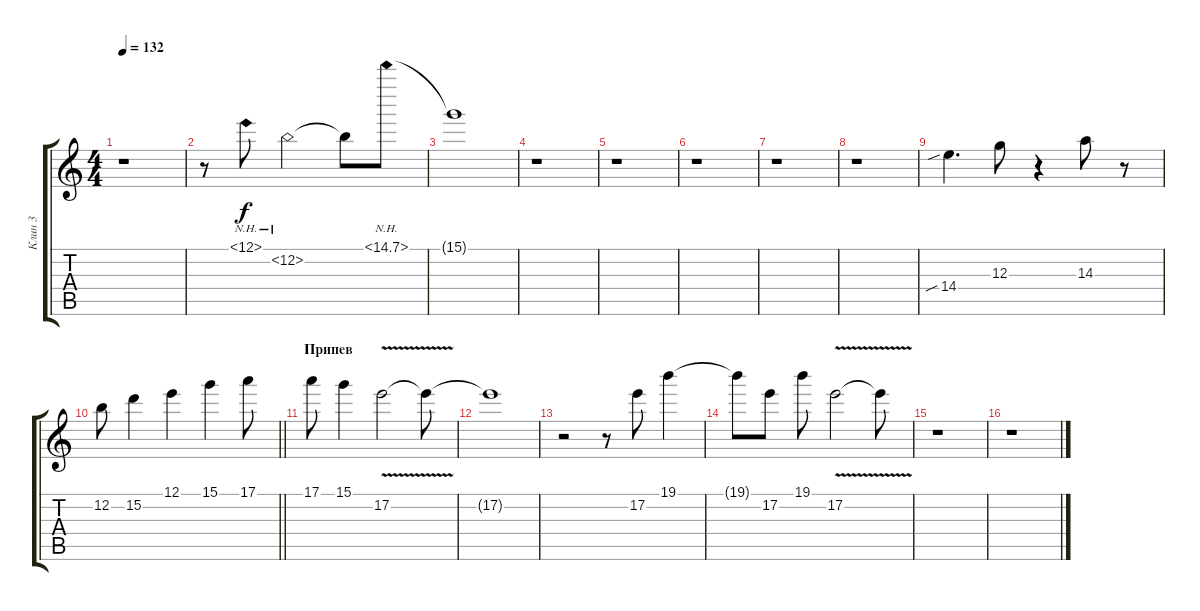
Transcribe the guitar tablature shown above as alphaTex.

\track ("Клин 3" "Клин 3") {instrument electricguitarclean}
\staff {score tabs}
\tuning (E4 B3 G3 D3 A2 E2) {hide}
\ts (4 4)
\tempo 132
\clef g2
\ks c
r.1{dy f} |
r.8 12.1{nh}.8 12.2{nh}.2 12.2{t}.8 15.1{nh}.8 |
15.1{t}.1 |
r.1 |
r.1 |
r.1 |
r.1 |
r.1 |
14.4{sib}.4{d} 12.3.8 r.4 14.3.8 r.8 |
\barLineRight lightlight
12.2.8 15.2.4 12.1.4 15.1.4 17.1.8 |
\section ("" "Припев")
17.1.8 15.1.4 17.2{v}.2 17.2{t}.8 |
17.2{t}.1 |
r.2 r.8 17.2.8 19.1.4 |
19.1{t}.8 17.2.8 19.1.8 17.2{v}.2 17.2{t}.8 |
r.1 |
r.1
